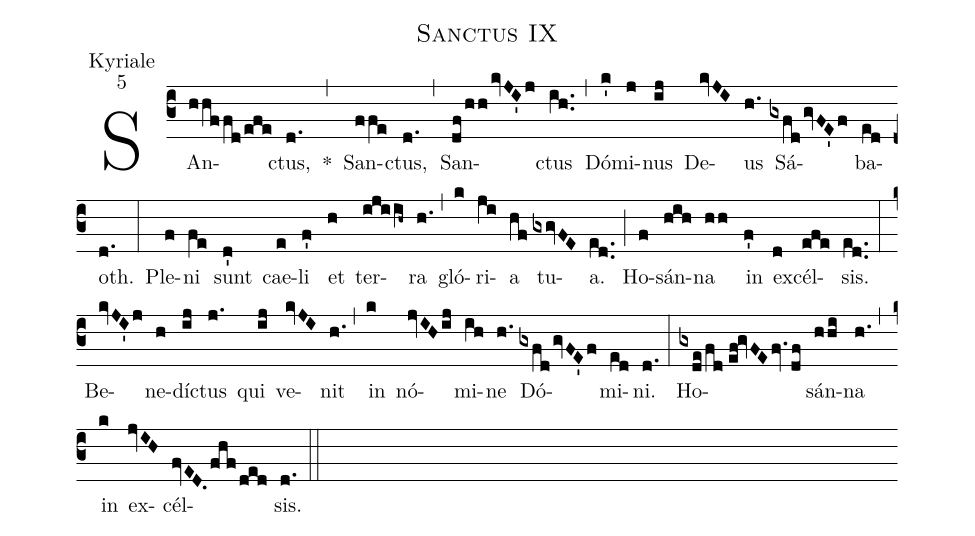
name:Sanctus IX;
office-part:Kyriale;
mode:5;
%%
(c3) SAn(hhffd/efe)ctus,(d.) *(,) San(ffe)ctus,(d.) (,) San(df/hhkvJI'j)ctus(ih..) (,) Dó(k')mi(j)nus(ij) De(kvJI)us(h.) Sá(gxfdgvFE'f)ba(ed)oth.(d.) (:) Ple(f)ni(fe) sunt(d') cae(e)li(f') et(h) ter(ijiih~)ra(h.) (,) gló(k)ri(ji)a(hf) tu(gxgvFE)a.(ed..) (;) Ho(f)sán(hih)na(hh) in(f') ex(d)cél(efe)sis.(ed..) (:) Be(kvJI'j)ne(h)dí(ij)ctus(j.) qui(ij) ve(kvJI)nit(h.) (,) in(k) nó(jvIHij)mi(ih)ne(h.) Dó(gxfdgvFE'f)mi(ed)ni.(d.) (:) Ho(gxde/fd//ef!gvFEfv.df)sán(hhi)na(h.) (,) in(k) ex(jvIH)cél(fvED.fhf/ded)sis.(d.) (::)
